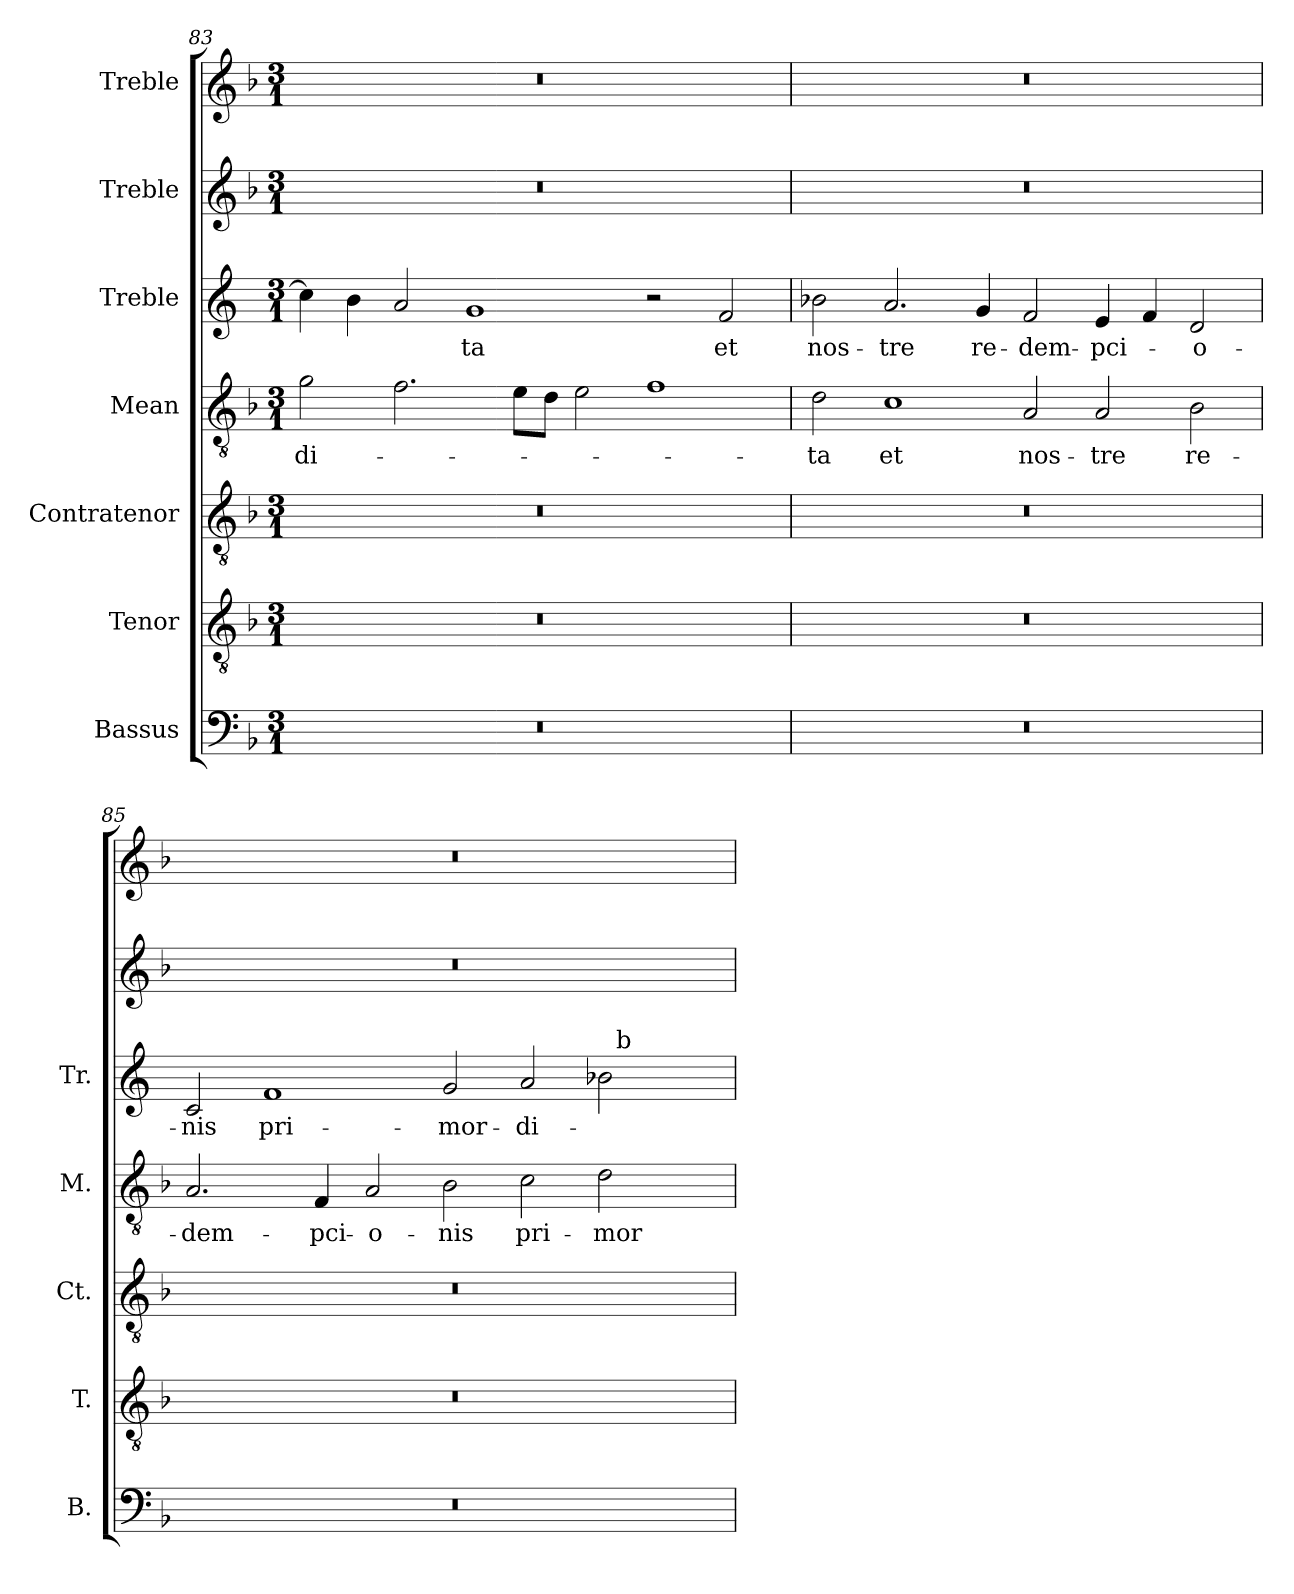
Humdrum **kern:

**kern	**kern	**kern	**kern	**text	**kern	**text	**kern	**kern
*part7	*part6	*part5	*part4	*part4	*part3	*part3	*part2	*part1
*staff7	*staff6	*staff5	*staff4	*staff4	*staff3	*staff3	*staff2	*staff1
*I"Bassus	*I"Tenor	*I"Contratenor	*I"Mean	*	*I"Treble	*	*I"Treble	*I"Treble
*I'B.	*I'T.	*I'Ct.	*I'M.	*	*I'Tr.	*	*	*
*clefF4	*clefGv2	*clefGv2	*clefGv2	*	*clefG2	*	*clefG2	*clefG2
*	*ITrd7c12	*ITrd7c12	*ITrd7c12	*	*	*	*	*
*k[b-]	*k[b-]	*k[b-]	*k[b-]	*	*k[]	*	*k[b-]	*k[b-]
*F:	*F:	*F:	*F:	*	*	*	*F:	*F:
*M3/1	*M3/1	*M3/1	*M3/1	*	*M3/1	*	*M3/1	*M3/1
=83	=83	=83	=83	=83	=83	=83	=83	=83
!LO:N:vis=1	!LO:N:vis=1	!LO:N:vis=1	!	!	!	!	!	!
!	!	!	!	!LO:LY:b:color=#000000	!	!	!LO:N:vis=1	!LO:N:vis=1
0.r	0.r	0.r	2Gi\	-di-	4cci\]	.	0.r	0.r
.	.	.	.	.	4bi\	.	.	.
.	.	.	2.Fi\	.	2ai/	.	.	.
!	!	!	!	!	!	!LO:LY:b:color=#000000	!	!
.	.	.	.	.	1gi	-ta	.	.
.	.	.	8Ei\L	.	.	.	.	.
.	.	.	8Di\J	.	.	.	.	.
.	.	.	2Ei\	.	.	.	.	.
.	.	.	1Fi	.	2r	.	.	.
!	!	!	!	!	!	!LO:LY:b:color=#000000	!	!
.	.	.	.	.	2fi/	et	.	.
=84`	=84`	=84`	=84`	=84`	=84`	=84`	=84`	=84`
!LO:N:vis=1	!LO:N:vis=1	!LO:N:vis=1	!	!	!	!	!	!
!	!	!	!	!LO:LY:b:color=#000000	!	!	!	!
!	!	!	!	!	!	!LO:LY:b:color=#000000	!LO:N:vis=1	!LO:N:vis=1
0.r	0.r	0.r	2Di\	-ta	2b-Xi\	nos-	0.r	0.r
!	!	!	!	!LO:LY:b:color=#000000	!	!	!	!
!	!	!	!	!	!	!LO:LY:b:color=#000000	!	!
.	.	.	1Ci	et	2.ai/	-tre	.	.
!	!	!	!	!	!	!LO:LY:b:color=#000000	!	!
.	.	.	.	.	4gi/	re-	.	.
!	!	!	!	!LO:LY:b:color=#000000	!	!	!	!
!	!	!	!	!	!	!LO:LY:b:color=#000000	!	!
.	.	.	2AAi/	nos-	2fi/	-dem-	.	.
!	!	!	!	!LO:LY:b:color=#000000	!	!	!	!
!	!	!	!	!	!	!LO:LY:b:color=#000000	!	!
.	.	.	2AAi/	-tre	4ei/	-pci-	.	.
.	.	.	.	.	4fi/	.	.	.
!	!	!	!	!LO:LY:b:color=#000000	!	!	!	!
!	!	!	!	!	!	!LO:LY:b:color=#000000	!	!
.	.	.	2BB-i\	re-	2di/	-o-	.	.
!!LO:LB:g=z
=85`	=85`	=85`	=85`	=85`	=85`	=85`	=85`	=85`
!LO:N:vis=1	!LO:N:vis=1	!LO:N:vis=1	!	!	!	!	!	!
!	!	!	!	!LO:LY:b:color=#000000	!	!	!	!
!	!	!	!	!	!	!LO:LY:b:color=#000000	!LO:N:vis=1	!LO:N:vis=1
*	*	*	*	*	*^	*	*	*
0.r	0.r	0.r	2.AAi/	-dem-	2ci/	1ryy	-nis	0.r	0.r
!	!	!	!	!	!	!	!LO:LY:b:color=#000000	!	!
.	.	.	.	.	1fi	.	pri-	.	.
!	!	!	!	!LO:LY:b:color=#000000	!	!	!	!	!
.	.	.	4FFi/	-pci-	.	.	.	.	.
!	!	!	!	!LO:LY:b:color=#000000	!	!	!	!	!
.	.	.	2AAi/	-o-	.	1ryy	.	.	.
!	!	!	!	!LO:LY:b:color=#000000	!	!	!	!	!
!	!	!	!	!	!	!	!LO:LY:b:color=#000000	!	!
.	.	.	2BB-i\	-nis	2gi/	.	-mor-	.	.
!	!	!	!	!LO:LY:b:color=#000000	!	!	!	!	!
!	!	!	!	!	!	!	!LO:LY:b:color=#000000	!	!
.	.	.	2Ci\	pri-	2ai/	2ryy	-di-	.	.
!	!	!	!	!LO:LY:b:color=#000000	!	!	!	!	!
.	.	.	2Di\	-mor-	2b-i\	32ryy	.	.	.
.	.	.	.	.	.	256ryy	.	.	.
!	!	!	!	!	!	!LO:TX:a:t=b	!	!	!
.	.	.	.	.	.	4ryy	.	.	.
.	.	.	.	.	.	8ryy	.	.	.
.	.	.	.	.	.	16ryy	.	.	.
.	.	.	.	.	.	64..ryy	.	.	.
*	*	*	*	*	*v	*v	*	*	*
=`	=`	=`	=`	=`	=`	=`	=`	=`
*-	*-	*-	*-	*-	*-	*-	*-	*-
